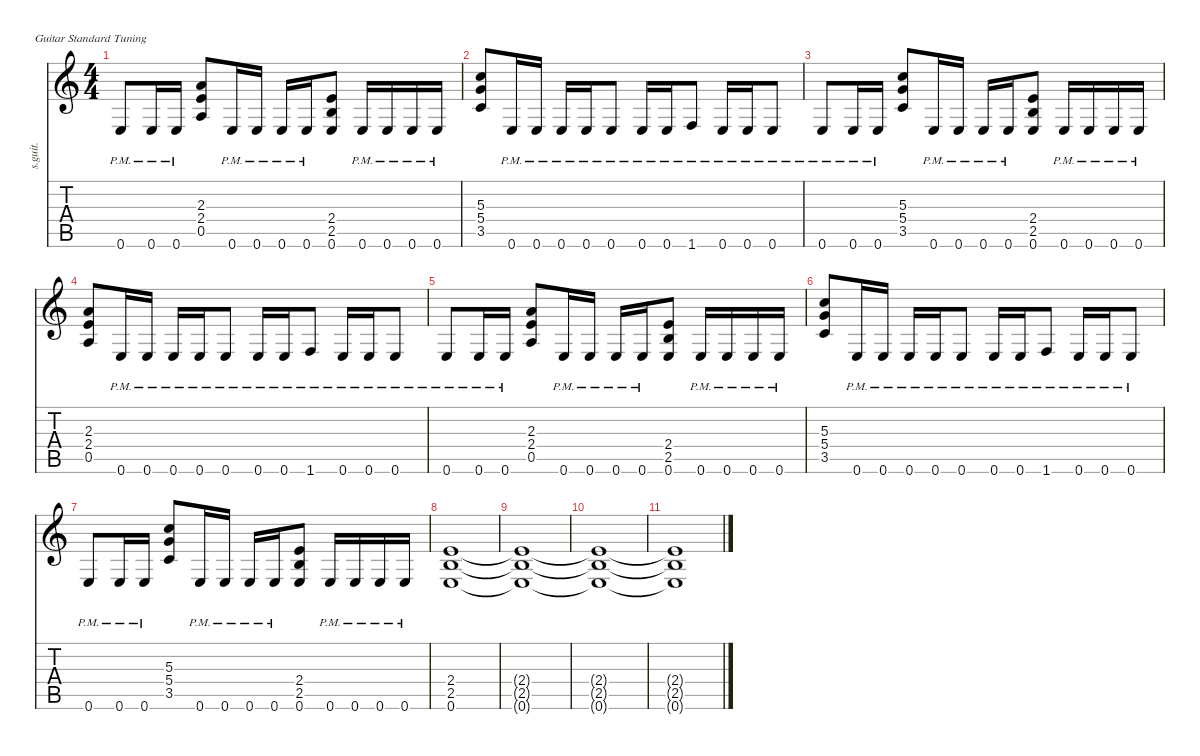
\defaultSystemsLayout 4
\hideDynamics
\bracketExtendMode nobrackets
\track ("Kirk Hammett - Lead Guitar" "s.guit.") {instrument distortionguitar}
\staff {score tabs}
\tuning (E4 B3 G3 D3 A2 E2)
\ts (4 4)
\tempo (130 hide)
\clef g2
\ks c
0.6{pm}.8{lyrics (0 "") lyrics (1 "") lyrics (2 "") lyrics (3 "") lyrics (4 "") dy f} 0.6{pm}.16{lyrics (0 "") lyrics (1 "") lyrics (2 "") lyrics (3 "") lyrics (4 "")} 0.6{pm}.16{lyrics (0 "") lyrics (1 "") lyrics (2 "") lyrics (3 "") lyrics (4 "")} (2.3 2.4 0.5).8{lyrics (0 "") lyrics (1 "") lyrics (2 "") lyrics (3 "") lyrics (4 "")} 0.6{pm}.16{lyrics (0 "") lyrics (1 "") lyrics (2 "") lyrics (3 "") lyrics (4 "")} 0.6{pm}.16{lyrics (0 "") lyrics (1 "") lyrics (2 "") lyrics (3 "") lyrics (4 "")} 0.6{pm}.16{lyrics (0 "") lyrics (1 "") lyrics (2 "") lyrics (3 "") lyrics (4 "")} 0.6{pm}.16{lyrics (0 "") lyrics (1 "") lyrics (2 "") lyrics (3 "") lyrics (4 "")} (2.4 2.5 0.6).8{lyrics (0 "") lyrics (1 "") lyrics (2 "") lyrics (3 "") lyrics (4 "")} 0.6{pm}.16{lyrics (0 "") lyrics (1 "") lyrics (2 "") lyrics (3 "") lyrics (4 "")} 0.6{pm}.16{lyrics (0 "") lyrics (1 "") lyrics (2 "") lyrics (3 "") lyrics (4 "")} 0.6{pm}.16{lyrics (0 "") lyrics (1 "") lyrics (2 "") lyrics (3 "") lyrics (4 "")} 0.6{pm}.16{lyrics (0 "") lyrics (1 "") lyrics (2 "") lyrics (3 "") lyrics (4 "")} |
(5.3 5.4 3.5).8{lyrics (0 "") lyrics (1 "") lyrics (2 "") lyrics (3 "") lyrics (4 "")} 0.6{pm}.16{lyrics (0 "") lyrics (1 "") lyrics (2 "") lyrics (3 "") lyrics (4 "")} 0.6{pm}.16{lyrics (0 "") lyrics (1 "") lyrics (2 "") lyrics (3 "") lyrics (4 "")} 0.6{pm}.16{lyrics (0 "") lyrics (1 "") lyrics (2 "") lyrics (3 "") lyrics (4 "")} 0.6{pm}.16{lyrics (0 "") lyrics (1 "") lyrics (2 "") lyrics (3 "") lyrics (4 "")} 0.6{pm}.8{lyrics (0 "") lyrics (1 "") lyrics (2 "") lyrics (3 "") lyrics (4 "")} 0.6{pm}.16{lyrics (0 "") lyrics (1 "") lyrics (2 "") lyrics (3 "") lyrics (4 "")} 0.6{pm}.16{lyrics (0 "") lyrics (1 "") lyrics (2 "") lyrics (3 "") lyrics (4 "")} 1.6{pm}.8{lyrics (0 "") lyrics (1 "") lyrics (2 "") lyrics (3 "") lyrics (4 "")} 0.6{pm}.16{lyrics (0 "") lyrics (1 "") lyrics (2 "") lyrics (3 "") lyrics (4 "")} 0.6{pm}.16{lyrics (0 "") lyrics (1 "") lyrics (2 "") lyrics (3 "") lyrics (4 "")} 0.6{pm}.8{lyrics (0 "") lyrics (1 "") lyrics (2 "") lyrics (3 "") lyrics (4 "")} |
0.6{pm}.8{lyrics (0 "") lyrics (1 "") lyrics (2 "") lyrics (3 "") lyrics (4 "")} 0.6{pm}.16{lyrics (0 "") lyrics (1 "") lyrics (2 "") lyrics (3 "") lyrics (4 "")} 0.6{pm}.16{lyrics (0 "") lyrics (1 "") lyrics (2 "") lyrics (3 "") lyrics (4 "")} (5.3 5.4 3.5).8{lyrics (0 "") lyrics (1 "") lyrics (2 "") lyrics (3 "") lyrics (4 "")} 0.6{pm}.16{lyrics (0 "") lyrics (1 "") lyrics (2 "") lyrics (3 "") lyrics (4 "")} 0.6{pm}.16{lyrics (0 "") lyrics (1 "") lyrics (2 "") lyrics (3 "") lyrics (4 "")} 0.6{pm}.16{lyrics (0 "") lyrics (1 "") lyrics (2 "") lyrics (3 "") lyrics (4 "")} 0.6{pm}.16{lyrics (0 "") lyrics (1 "") lyrics (2 "") lyrics (3 "") lyrics (4 "")} (2.4 2.5 0.6).8{lyrics (0 "") lyrics (1 "") lyrics (2 "") lyrics (3 "") lyrics (4 "")} 0.6{pm}.16{lyrics (0 "") lyrics (1 "") lyrics (2 "") lyrics (3 "") lyrics (4 "")} 0.6{pm}.16{lyrics (0 "") lyrics (1 "") lyrics (2 "") lyrics (3 "") lyrics (4 "")} 0.6{pm}.16{lyrics (0 "") lyrics (1 "") lyrics (2 "") lyrics (3 "") lyrics (4 "")} 0.6{pm}.16{lyrics (0 "") lyrics (1 "") lyrics (2 "") lyrics (3 "") lyrics (4 "")} |
(2.3 2.4 0.5).8{lyrics (0 "") lyrics (1 "") lyrics (2 "") lyrics (3 "") lyrics (4 "")} 0.6{pm}.16{lyrics (0 "") lyrics (1 "") lyrics (2 "") lyrics (3 "") lyrics (4 "")} 0.6{pm}.16{lyrics (0 "") lyrics (1 "") lyrics (2 "") lyrics (3 "") lyrics (4 "")} 0.6{pm}.16{lyrics (0 "") lyrics (1 "") lyrics (2 "") lyrics (3 "") lyrics (4 "")} 0.6{pm}.16{lyrics (0 "") lyrics (1 "") lyrics (2 "") lyrics (3 "") lyrics (4 "")} 0.6{pm}.8{lyrics (0 "") lyrics (1 "") lyrics (2 "") lyrics (3 "") lyrics (4 "")} 0.6{pm}.16{lyrics (0 "") lyrics (1 "") lyrics (2 "") lyrics (3 "") lyrics (4 "")} 0.6{pm}.16{lyrics (0 "") lyrics (1 "") lyrics (2 "") lyrics (3 "") lyrics (4 "")} 1.6{pm}.8{lyrics (0 "") lyrics (1 "") lyrics (2 "") lyrics (3 "") lyrics (4 "")} 0.6{pm}.16{lyrics (0 "") lyrics (1 "") lyrics (2 "") lyrics (3 "") lyrics (4 "")} 0.6{pm}.16{lyrics (0 "") lyrics (1 "") lyrics (2 "") lyrics (3 "") lyrics (4 "")} 0.6{pm}.8{lyrics (0 "") lyrics (1 "") lyrics (2 "") lyrics (3 "") lyrics (4 "")} |
0.6{pm}.8{lyrics (0 "") lyrics (1 "") lyrics (2 "") lyrics (3 "") lyrics (4 "")} 0.6{pm}.16{lyrics (0 "") lyrics (1 "") lyrics (2 "") lyrics (3 "") lyrics (4 "")} 0.6{pm}.16{lyrics (0 "") lyrics (1 "") lyrics (2 "") lyrics (3 "") lyrics (4 "")} (2.3 2.4 0.5).8{lyrics (0 "") lyrics (1 "") lyrics (2 "") lyrics (3 "") lyrics (4 "")} 0.6{pm}.16{lyrics (0 "") lyrics (1 "") lyrics (2 "") lyrics (3 "") lyrics (4 "")} 0.6{pm}.16{lyrics (0 "") lyrics (1 "") lyrics (2 "") lyrics (3 "") lyrics (4 "")} 0.6{pm}.16{lyrics (0 "") lyrics (1 "") lyrics (2 "") lyrics (3 "") lyrics (4 "")} 0.6{pm}.16{lyrics (0 "") lyrics (1 "") lyrics (2 "") lyrics (3 "") lyrics (4 "")} (2.4 2.5 0.6).8{lyrics (0 "") lyrics (1 "") lyrics (2 "") lyrics (3 "") lyrics (4 "")} 0.6{pm}.16{lyrics (0 "") lyrics (1 "") lyrics (2 "") lyrics (3 "") lyrics (4 "")} 0.6{pm}.16{lyrics (0 "") lyrics (1 "") lyrics (2 "") lyrics (3 "") lyrics (4 "")} 0.6{pm}.16{lyrics (0 "") lyrics (1 "") lyrics (2 "") lyrics (3 "") lyrics (4 "")} 0.6{pm}.16{lyrics (0 "") lyrics (1 "") lyrics (2 "") lyrics (3 "") lyrics (4 "")} |
(5.3 5.4 3.5).8{lyrics (0 "") lyrics (1 "") lyrics (2 "") lyrics (3 "") lyrics (4 "")} 0.6{pm}.16{lyrics (0 "") lyrics (1 "") lyrics (2 "") lyrics (3 "") lyrics (4 "")} 0.6{pm}.16{lyrics (0 "") lyrics (1 "") lyrics (2 "") lyrics (3 "") lyrics (4 "")} 0.6{pm}.16{lyrics (0 "") lyrics (1 "") lyrics (2 "") lyrics (3 "") lyrics (4 "")} 0.6{pm}.16{lyrics (0 "") lyrics (1 "") lyrics (2 "") lyrics (3 "") lyrics (4 "")} 0.6{pm}.8{lyrics (0 "") lyrics (1 "") lyrics (2 "") lyrics (3 "") lyrics (4 "")} 0.6{pm}.16{lyrics (0 "") lyrics (1 "") lyrics (2 "") lyrics (3 "") lyrics (4 "")} 0.6{pm}.16{lyrics (0 "") lyrics (1 "") lyrics (2 "") lyrics (3 "") lyrics (4 "")} 1.6{pm}.8{lyrics (0 "") lyrics (1 "") lyrics (2 "") lyrics (3 "") lyrics (4 "")} 0.6{pm}.16{lyrics (0 "") lyrics (1 "") lyrics (2 "") lyrics (3 "") lyrics (4 "")} 0.6{pm}.16{lyrics (0 "") lyrics (1 "") lyrics (2 "") lyrics (3 "") lyrics (4 "")} 0.6{pm}.8{lyrics (0 "") lyrics (1 "") lyrics (2 "") lyrics (3 "") lyrics (4 "")} |
0.6{pm}.8{lyrics (0 "") lyrics (1 "") lyrics (2 "") lyrics (3 "") lyrics (4 "")} 0.6{pm}.16{lyrics (0 "") lyrics (1 "") lyrics (2 "") lyrics (3 "") lyrics (4 "")} 0.6{pm}.16{lyrics (0 "") lyrics (1 "") lyrics (2 "") lyrics (3 "") lyrics (4 "")} (5.3 5.4 3.5).8{lyrics (0 "") lyrics (1 "") lyrics (2 "") lyrics (3 "") lyrics (4 "")} 0.6{pm}.16{lyrics (0 "") lyrics (1 "") lyrics (2 "") lyrics (3 "") lyrics (4 "")} 0.6{pm}.16{lyrics (0 "") lyrics (1 "") lyrics (2 "") lyrics (3 "") lyrics (4 "")} 0.6{pm}.16{lyrics (0 "") lyrics (1 "") lyrics (2 "") lyrics (3 "") lyrics (4 "")} 0.6{pm}.16{lyrics (0 "") lyrics (1 "") lyrics (2 "") lyrics (3 "") lyrics (4 "")} (2.4 2.5 0.6).8{lyrics (0 "") lyrics (1 "") lyrics (2 "") lyrics (3 "") lyrics (4 "")} 0.6{pm}.16{lyrics (0 "") lyrics (1 "") lyrics (2 "") lyrics (3 "") lyrics (4 "")} 0.6{pm}.16{lyrics (0 "") lyrics (1 "") lyrics (2 "") lyrics (3 "") lyrics (4 "")} 0.6{pm}.16{lyrics (0 "") lyrics (1 "") lyrics (2 "") lyrics (3 "") lyrics (4 "")} 0.6{pm}.16{lyrics (0 "") lyrics (1 "") lyrics (2 "") lyrics (3 "") lyrics (4 "")} |
(2.4 2.5 0.6).1{lyrics (0 "") lyrics (1 "") lyrics (2 "") lyrics (3 "") lyrics (4 "")} |
(2.4{t} 2.5{t} 0.6{t}).1{lyrics (0 "") lyrics (1 "") lyrics (2 "") lyrics (3 "") lyrics (4 "")} |
(2.4{t} 2.5{t} 0.6{t}).1{lyrics (0 "") lyrics (1 "") lyrics (2 "") lyrics (3 "") lyrics (4 "")} |
(2.4{t} 2.5{t} 0.6{t}).1{lyrics (0 "") lyrics (1 "") lyrics (2 "") lyrics (3 "") lyrics (4 "")}
